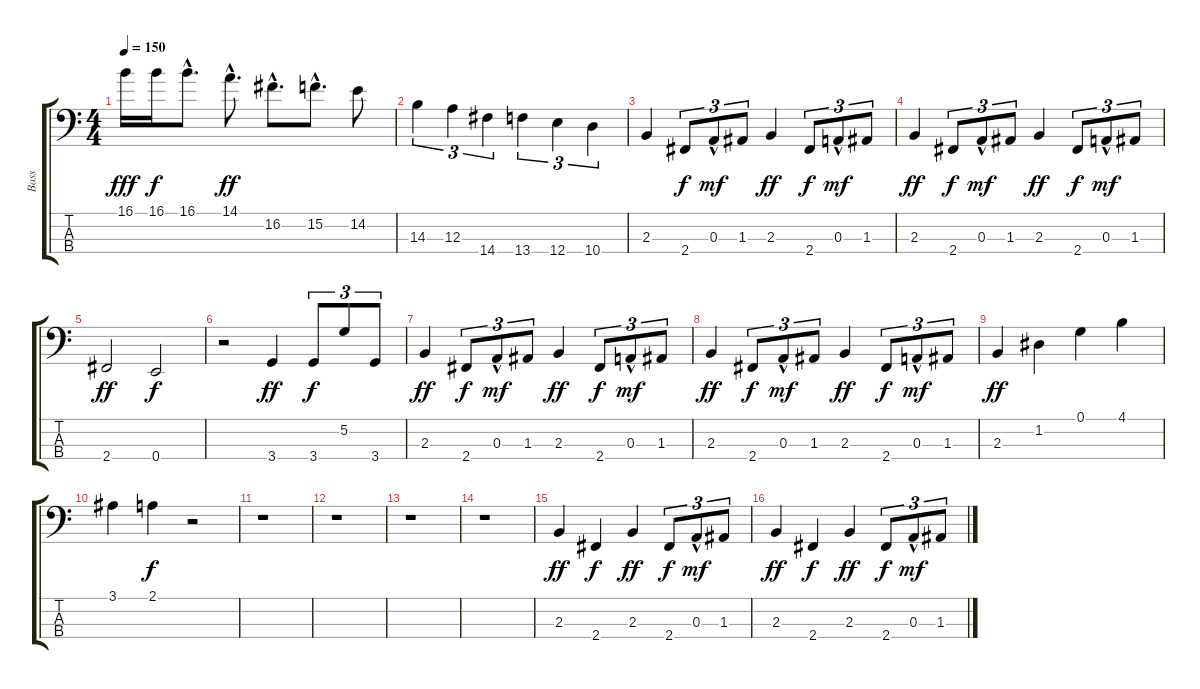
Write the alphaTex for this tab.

\track ("Bass" "Bass") {instrument electricbassfinger}
\staff {score tabs}
\tuning (G2 D2 A1 E1) {hide}
\ts (4 4)
\tempo 150
\clef f4
\ks c
16.1.16{dy fff} 16.1.16{dy f} 16.1{hac}.8{d} 14.1{hac}.8{d dy ff} 16.2{hac}.8{d} 15.2{hac}.8{d} 14.2.8 |
14.3.4{tu (3 2)} 12.3.4{tu (3 2)} 14.4.4{tu (3 2)} 13.4.4{tu (3 2)} 12.4.4{tu (3 2)} 10.4.4{tu (3 2)} |
2.3.4 2.4.8{tu (3 2) dy f} 0.3{hac}.8{tu (3 2) dy mf} 1.3.8{tu (3 2)} 2.3.4{dy ff} 2.4.8{tu (3 2) dy f} 0.3{hac}.8{tu (3 2) dy mf} 1.3.8{tu (3 2)} |
2.3.4{dy ff} 2.4.8{tu (3 2) dy f} 0.3{hac}.8{tu (3 2) dy mf} 1.3.8{tu (3 2)} 2.3.4{dy ff} 2.4.8{tu (3 2) dy f} 0.3{hac}.8{tu (3 2) dy mf} 1.3.8{tu (3 2)} |
2.4.2{dy ff} 0.4.2{dy f} |
r.2 3.4.4{dy ff} 3.4.8{tu (3 2) dy f} 5.2.8{tu (3 2)} 3.4.8{tu (3 2)} |
2.3.4{dy ff} 2.4.8{tu (3 2) dy f} 0.3{hac}.8{tu (3 2) dy mf} 1.3.8{tu (3 2)} 2.3.4{dy ff} 2.4.8{tu (3 2) dy f} 0.3{hac}.8{tu (3 2) dy mf} 1.3.8{tu (3 2)} |
2.3.4{dy ff} 2.4.8{tu (3 2) dy f} 0.3{hac}.8{tu (3 2) dy mf} 1.3.8{tu (3 2)} 2.3.4{dy ff} 2.4.8{tu (3 2) dy f} 0.3{hac}.8{tu (3 2) dy mf} 1.3.8{tu (3 2)} |
2.3.4{dy ff} 1.2.4 0.1.4 4.1.4 |
3.1.4 2.1.4{dy f} r.2 |
r.1 |
r.1 |
r.1 |
r.1 |
2.3.4{dy ff} 2.4.4{dy f} 2.3.4{dy ff} 2.4.8{tu (3 2) dy f} 0.3{hac}.8{tu (3 2) dy mf} 1.3.8{tu (3 2)} |
2.3.4{dy ff} 2.4.4{dy f} 2.3.4{dy ff} 2.4.8{tu (3 2) dy f} 0.3{hac}.8{tu (3 2) dy mf} 1.3.8{tu (3 2)}
